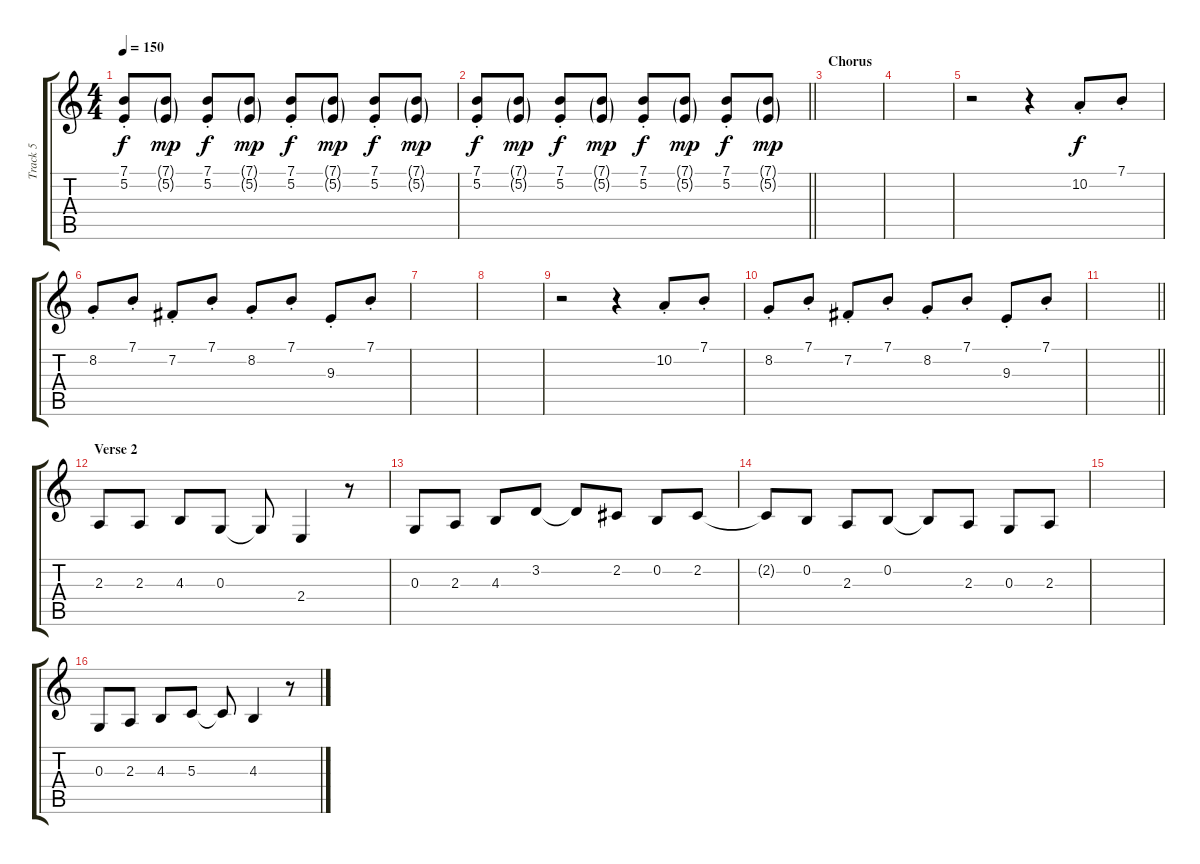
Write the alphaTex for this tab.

\track ("Track 5" "Track 5") {instrument stringensemble1}
\staff {score tabs}
\tuning (E4 B3 G3 D3 A2 E2) {hide}
\ts (4 4)
\tempo 150
\clef g2
\ks c
(7.1{st} 5.2{st}).8{dy f} (7.1{g} 5.2{g}).8{dy mp} (7.1{st} 5.2{st}).8{dy f} (7.1{g} 5.2{g}).8{dy mp} (7.1{st} 5.2{st}).8{dy f} (7.1{g} 5.2{g}).8{dy mp} (7.1{st} 5.2{st}).8{dy f} (7.1{g} 5.2{g}).8{dy mp} |
\barLineRight lightlight
(7.1{st} 5.2{st}).8{dy f} (7.1{g} 5.2{g}).8{dy mp} (7.1{st} 5.2{st}).8{dy f} (7.1{g} 5.2{g}).8{dy mp} (7.1{st} 5.2{st}).8{dy f} (7.1{g} 5.2{g}).8{dy mp} (7.1{st} 5.2{st}).8{dy f} (7.1{g} 5.2{g}).8{dy mp} |
\section ("" "Chorus")
|
|
r.2 r.4 10.2{st}.8{dy f} 7.1{st}.8 |
8.2{st}.8 7.1{st}.8 7.2{st}.8 7.1{st}.8 8.2{st}.8 7.1{st}.8 9.3{st}.8 7.1{st}.8 |
|
|
r.2 r.4 10.2{st}.8 7.1{st}.8 |
8.2{st}.8 7.1{st}.8 7.2{st}.8 7.1{st}.8 8.2{st}.8 7.1{st}.8 9.3{st}.8 7.1{st}.8 |
\barLineRight lightlight
|
\section ("" "Verse 2")
2.3.8{instrument pad3polysynth} 2.3.8 4.3.8 0.3.8 0.3{t}.8 2.4.4 r.8 |
0.3.8 2.3.8 4.3.8 3.2.8 3.2{t}.8 2.2.8 0.2.8 2.2.8 |
2.2{t}.8 0.2.8 2.3.8 0.2.8 0.2{t}.8 2.3.8 0.3.8 2.3.8 |
|
0.3.8 2.3.8 4.3.8 5.3.8 5.3{t}.8 4.3.4 r.8
